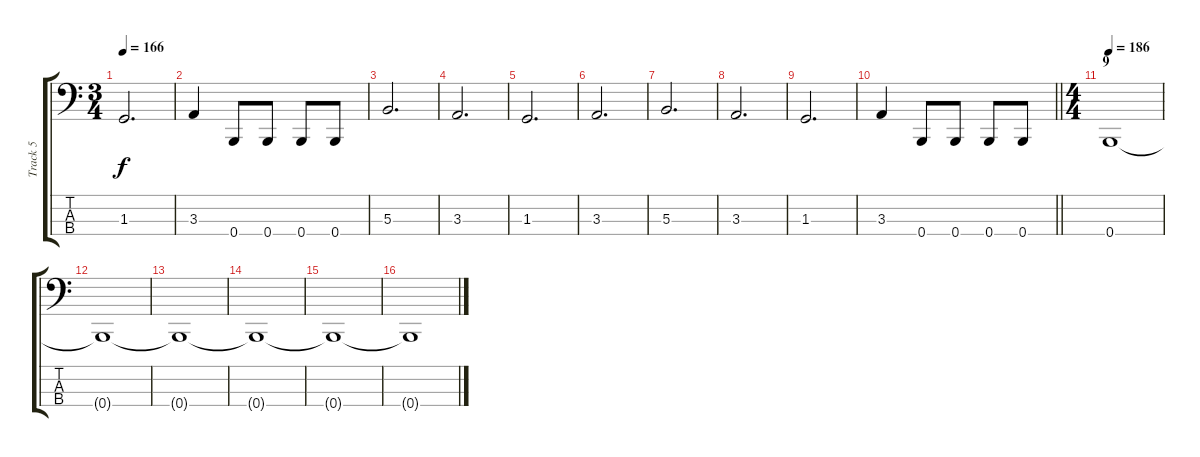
\track ("Track 5" "Track 5") {instrument electricbasspick}
\staff {score tabs}
\tuning (E2 B1 Gb1 B0) {hide}
\ts (3 4)
\tempo 166
\clef f4
\ks c
1.3.2{d dy f} |
3.3.4 0.4.8 0.4.8 0.4.8 0.4.8 |
5.3.2{d} |
3.3.2{d} |
1.3.2{d} |
3.3.2{d} |
5.3.2{d} |
3.3.2{d} |
1.3.2{d} |
\barLineRight lightlight
3.3.4 0.4.8 0.4.8 0.4.8 0.4.8 |
\ts (4 4)
\section ("" "9")
\tempo 186
0.4.1 |
0.4{t}.1 |
0.4{t}.1 |
0.4{t}.1 |
0.4{t}.1 |
0.4{t}.1
